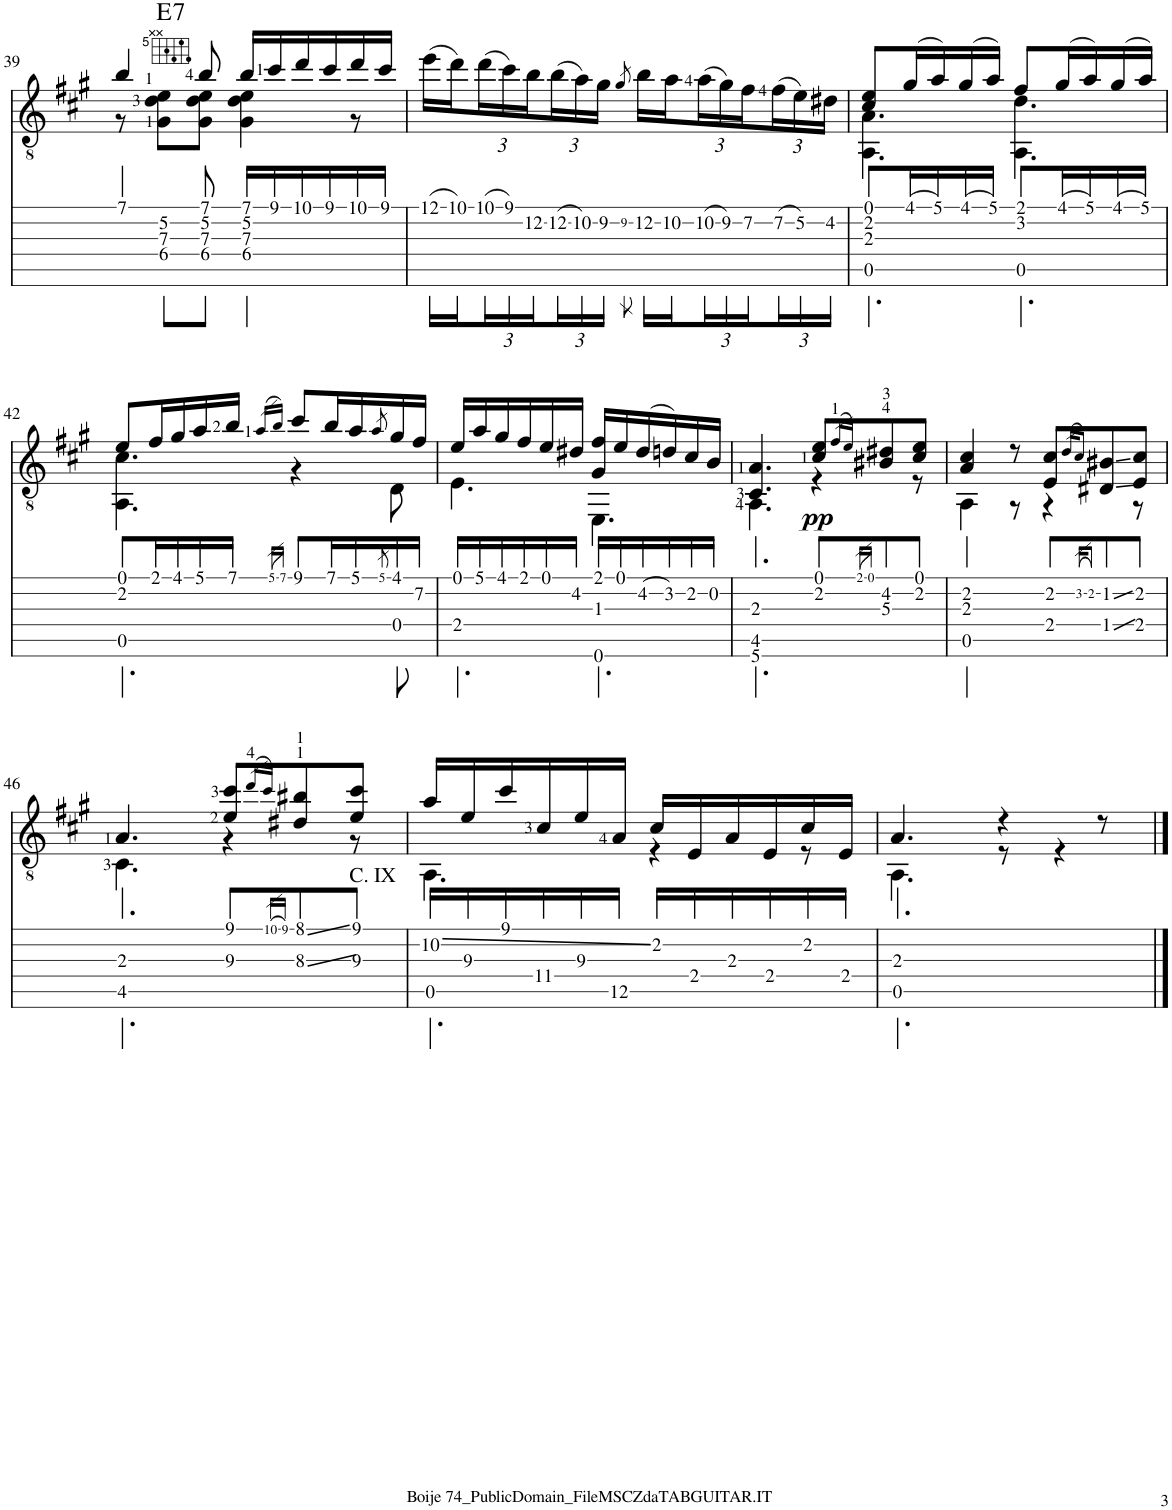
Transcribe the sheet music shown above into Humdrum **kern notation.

**kern	**kern	**dynam	**harte
*part2	*part1	*part1	*part1
*staff2	*staff1	*staff1	*
*I"Chitarra classica (Intavolatura)	*I"Guitar	*	*
!!LO:PB:g=z
*	*clefGv2	*	*
*k[f#c#g#]	*k[f#c#g#]	*	*
*M6/8	*M6/8	*	*
=39	=39	=39	=39
*^	*^	*	*
4b/	8r	4b/	8r	.	.
.	8G#\ 8d\ 8e\L	.	8G#\ 8d\ 8e\L	.	.
!	!	!	!	!	!LO:H:kt=7
8b/	8G#\ 8d\ 8e\J	8b/	8G#\ 8d\ 8e\J	.	E:7
16b/LL	4G#\ 4d\ 4e\	16b/LL	4G#\ 4d\ 4e\	.	.
16cc#/	.	16cc#/	.	.	.
16dd/	.	16dd/	.	.	.
16cc#/	.	16cc#/	.	.	.
16dd/	8r	16dd/	8r	.	.
16cc#/JJ	.	16cc#/JJ	.	.	.
*v	*v	*	*	*	*
*	*v	*v	*	*
=40	=40	=40	=40
(16ee\LL	(16ee\LL	.	.
16dd\)	16dd\)	.	.
*Xbrackettup	*Xbrackettup	*	*
(24dd\	(24dd\	.	.
24cc#\)	24cc#\)	.	.
24b\	24b\	.	.
(24b\	(24b\	.	.
24a\)	24a\)	.	.
24g#\JJ	24g#\JJ	.	.
8qg#\	8qg#/	.	.
16b\LL	16b\LL	.	.
16a\	16a\	.	.
(24a\	(24a\	.	.
24g#\)	24g#\)	.	.
24f#\	24f#\	.	.
(24f#\	(24f#\	.	.
24e\)	24e\)	.	.
24d#X\JJ	24d#X\JJ	.	.
=41	=41	=41	=41
*^	*^	*	*
8c#/ 8e/L	4.AA\ 4.A\	8c#/ 8e/L	4.AA\ 4.A\	.	.
(16g#/L	.	(16g#/L	.	.	.
16a/)	.	16a/)	.	.	.
(16g#/	.	(16g#/	.	.	.
16a/JJ)	.	16a/JJ)	.	.	.
8f#/L	4.AA\ 4.d\	8f#/L	4.AA\ 4.d\	.	.
(16g#/L	.	(16g#/L	.	.	.
16a/)	.	16a/)	.	.	.
(16g#/	.	(16g#/	.	.	.
16a/JJ)	.	16a/JJ)	.	.	.
!!LO:LB:g=z	!!
=42	=42	=42	=42	=42	=42
8e/L	4.AA\ 4.c#\	8e/L	4.AA\ 4.c#\	.	.
16f#/L	.	16f#/L	.	.	.
16g#/	.	16g#/	.	.	.
16a/	.	16a/	.	.	.
16b/JJ	.	16b/JJ	.	.	.
(16qa/LL	.	(16qa/LL	.	.	.
16qb/JJ)	.	16qb/JJ)	.	.	.
8cc#/L	4r	8cc#/L	4r	.	.
16b/L	.	16b/L	.	.	.
16a/	.	16a/	.	.	.
8qa/	.	8qa/	.	.	.
16g#/	8D\	16g#/	8D\	.	.
16f#/JJ	.	16f#/JJ	.	.	.
=43	=43	=43	=43	=43	=43
16e/LL	4.E\	16e/LL	4.E\	.	.
16a/	.	16a/	.	.	.
16g#/	.	16g#/	.	.	.
16f#/	.	16f#/	.	.	.
16e/	.	16e/	.	.	.
16d#X/JJ	.	16d#X/JJ	.	.	.
16G#/ 16f#/LL	4.EE\	16G#/ 16f#/LL	4.EE\	.	.
16e/	.	16e/	.	.	.
(16d#/	.	(16d#/	.	.	.
16dn/)	.	16dn/)	.	.	.
16c#/	.	16c#/	.	.	.
16B/JJ	.	16B/JJ	.	.	.
=44	=44	=44	=44	=44	=44
4.C#/ 4.A/	4.AA\	4.C#/ 4.A/	4.AA\	.	.
!	!	!	!	!LO:DY:b	!
8c#/ 8e/L	4r	8c#/ 8e/L	4r	pp	.
(16qf#/LL	.	(16qf#/LL	.	.	.
16qe/JJ)	.	16qe/JJ)	.	.	.
8B#X/ 8d#X/	.	8B#X/ 8d#X/	.	.	.
8c#/ 8e/J	8r	8c#/ 8e/J	8r	.	.
=45	=45	=45	=45	=45	=45
4A/ 4c#/	4AA\	4A/ 4c#/	4AA\	.	.
8r	8r	8r	8r	.	.
8E/ 8c#/L	4r	8E/ 8c#/L	4r	.	.
(16qd/KL	.	(16qd/KL	.	.	.
8qc#/J)	.	8qc#/J)	.	.	.
8D#X/ 8B#X/	.	8D#X/ 8B#X/	.	.	.
8E/ 8c#/J	8r	8E/ 8c#/J	8r	.	.
!!LO:LB:g=z	!!
=46	=46	=46	=46	=46	=46
4.A/	4.C#\	4.A/	4.C#\	.	.
8e/ 8cc#/L	4r	8e/ 8cc#/L	4r	.	.
(16qdd/LL	.	(16qdd/LL	.	.	.
16qcc#/JJ)	.	16qcc#/JJ)	.	.	.
8d#X/ 8b#X/	.	8d#X/ 8b#X/	.	.	.
!LO:TX:a:t=C. IX	!	!	!	!	!
8e/ 8cc#/J	8r	8e/ 8cc#/J	8r	.	.
=47	=47	=47	=47	=47	=47
16a/LL	4.AA\	16a/LL	4.AA\	.	.
16e/	.	16e/	.	.	.
16cc#/	.	16cc#/	.	.	.
16c#/	.	16c#/	.	.	.
16e/	.	16e/	.	.	.
16A/JJ	.	16A/JJ	.	.	.
16c#/LL	4r	16c#/LL	4r	.	.
16E/	.	16E/	.	.	.
16A/	.	16A/	.	.	.
16E/	.	16E/	.	.	.
16c#/	8r	16c#/	8r	.	.
16E/JJ	.	16E/JJ	.	.	.
=48	=48	=48	=48	=48	=48
4.A/	4.AA\	4.A/	4.AA\	.	.
4r	8r	4r	8r	.	.
.	4r	.	4r	.	.
8r	.	8r	.	.	.
*v	*v	*	*	*	*
*	*v	*v	*	*
==	==	==	==
*-	*-	*-	*-
